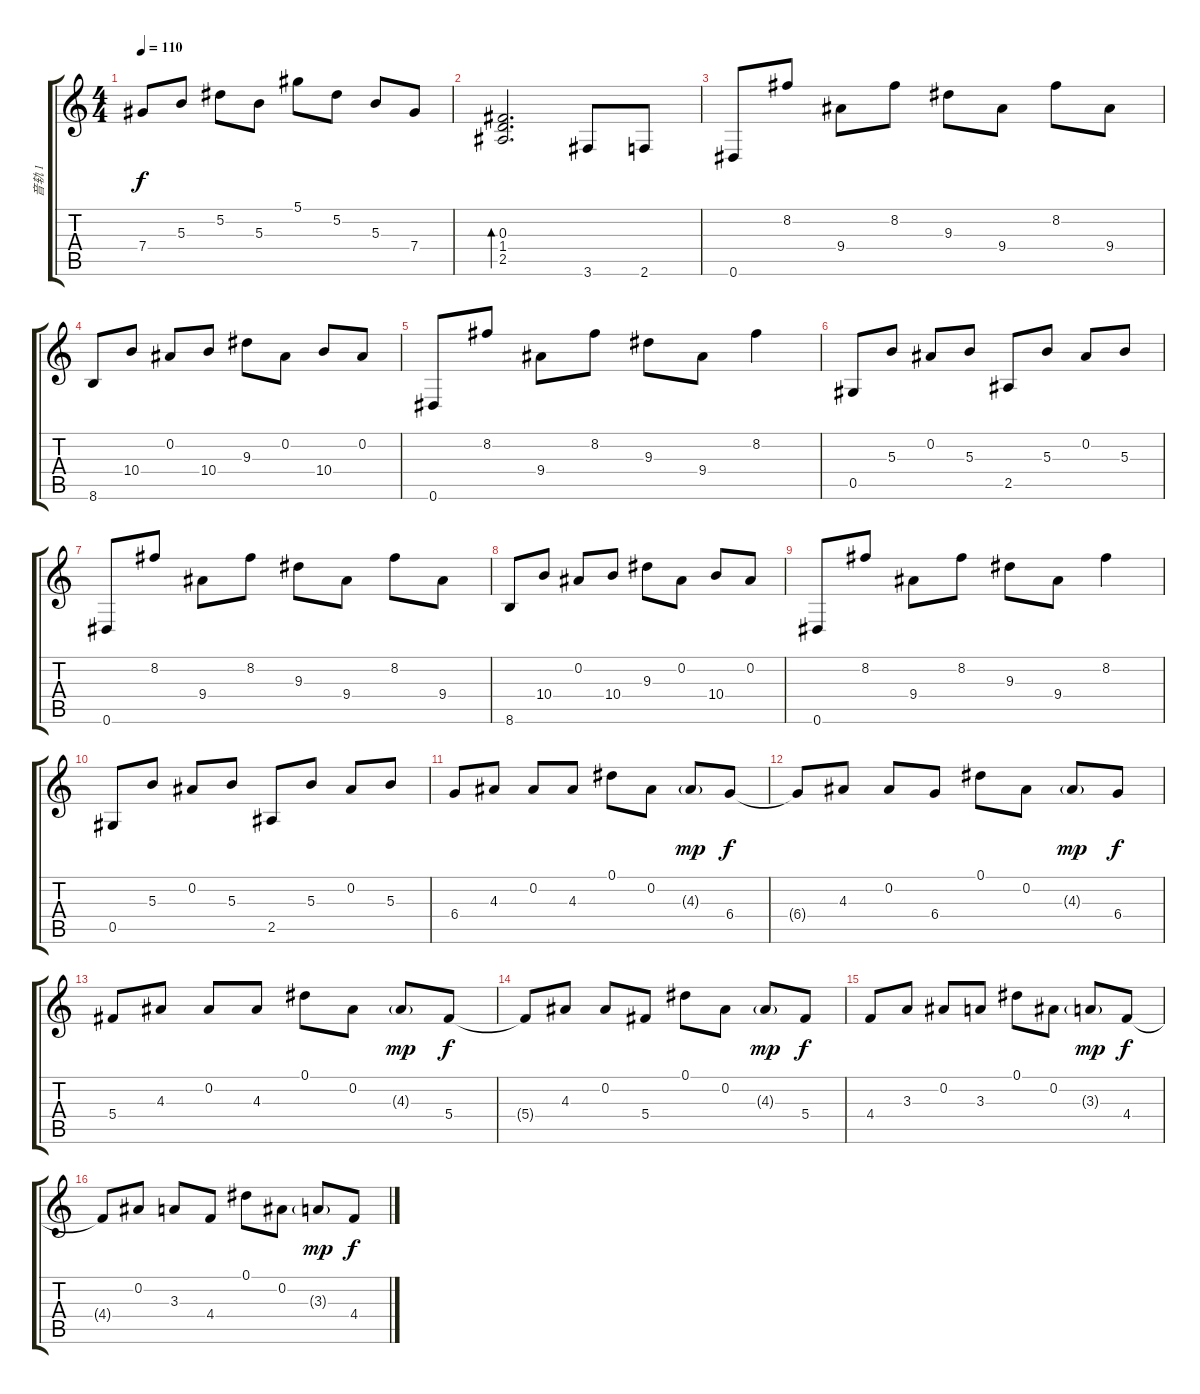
\track ("音轨 1" "音轨 1") {instrument acousticguitarsteel}
\staff {score tabs}
\tuning (Eb4 Bb3 Gb3 Db3 Ab2 Eb2) {hide}
\ts (4 4)
\tempo 110
\clef g2
\ks c
7.4.8{dy f} 5.3.8 5.2.8 5.3.8 5.1.8 5.2.8 5.3.8 7.4.8 |
(0.3 1.4 2.5).2{d bd 480} 3.6.8 2.6.8 |
0.6.8 8.2.8 9.4.8 8.2.8 9.3.8 9.4.8 8.2.8 9.4.8 |
8.6.8 10.4.8 0.2.8 10.4.8 9.3.8 0.2.8 10.4.8 0.2.8 |
0.6.8 8.2.8 9.4.8 8.2.8 9.3.8 9.4.8 8.2.4 |
0.5.8 5.3.8 0.2.8 5.3.8 2.5.8 5.3.8 0.2.8 5.3.8 |
0.6.8 8.2.8 9.4.8 8.2.8 9.3.8 9.4.8 8.2.8 9.4.8 |
8.6.8 10.4.8 0.2.8 10.4.8 9.3.8 0.2.8 10.4.8 0.2.8 |
0.6.8 8.2.8 9.4.8 8.2.8 9.3.8 9.4.8 8.2.4 |
0.5.8 5.3.8 0.2.8 5.3.8 2.5.8 5.3.8 0.2.8 5.3.8 |
6.4.8 4.3.8 0.2.8 4.3.8 0.1.8 0.2.8 4.3{g}.8{dy mp} 6.4.8{dy f} |
6.4{t}.8 4.3.8 0.2.8 6.4.8 0.1.8 0.2.8 4.3{g}.8{dy mp} 6.4.8{dy f} |
5.4.8 4.3.8 0.2.8 4.3.8 0.1.8 0.2.8 4.3{g}.8{dy mp} 5.4.8{dy f} |
5.4{t}.8 4.3.8 0.2.8 5.4.8 0.1.8 0.2.8 4.3{g}.8{dy mp} 5.4.8{dy f} |
4.4.8 3.3.8 0.2.8 3.3.8 0.1.8 0.2.8 3.3{g}.8{dy mp} 4.4.8{dy f} |
4.4{t}.8 0.2.8 3.3.8 4.4.8 0.1.8 0.2.8 3.3{g}.8{dy mp} 4.4.8{dy f}
